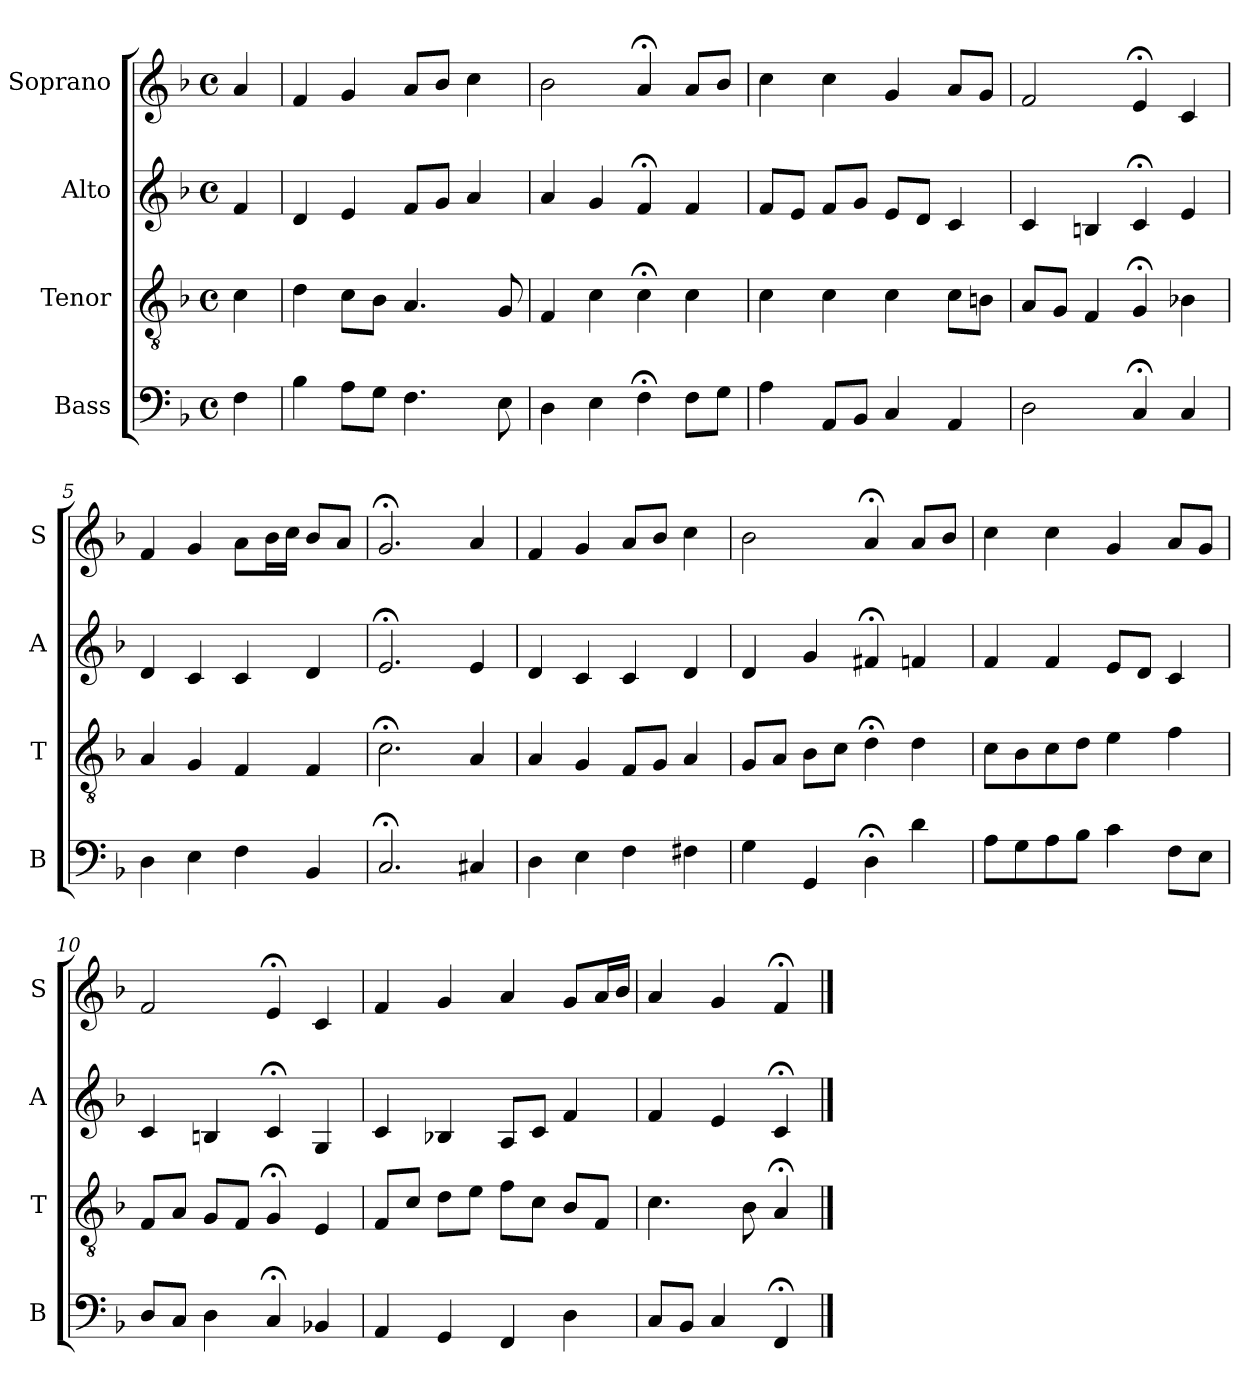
**kern	**kern	**kern	**kern
*part4	*part3	*part2	*part1
*staff4	*staff3	*staff2	*staff1
*I"Bass	*I"Tenor	*I"Alto	*I"Soprano
*I'B	*I'T	*I'A	*I'S
*clefF4	*clefGv2	*clefG2	*clefG2
*k[b-]	*k[b-]	*k[b-]	*k[b-]
*F:	*F:	*F:	*F:
*M4/4	*M4/4	*M4/4	*M4/4
*met(c)	*met(c)	*met(c)	*met(c)
*MM100	*MM100	*MM100	*MM100
=	=	=	=
4F	4c	4f	4a
=1	=1	=1	=1
4B-	4d	4d	4f
8AL	8cL	4e	4g
8GJ	8B-J	.	.
4.F	4.A	8fL	8aL
.	.	8gJ	8b-J
.	.	4a	4cc
8E	8G	.	.
=2	=2	=2	=2
4D	4F	4a	2b-
4E	4c	4g	.
4F;<	4c;<	4f;<	4a;<
8FL	4c	4f	8aL
8GJ	.	.	8b-J
=3	=3	=3	=3
4A	4c	8fL	4cc
.	.	8eJ	.
8AAL	4c	8fL	4cc
8BB-J	.	8gJ	.
4C	4c	8eL	4g
.	.	8dJ	.
4AA	8cL	4c	8aL
.	8BnJ	.	8gJ
=4	=4	=4	=4
2D	8AL	4c	2f
.	8GJ	.	.
.	4F	4Bn	.
4C;<	4G;<	4c;<	4e;<
4C	4B-X	4e	4c
=5	=5	=5	=5
4D	4A	4d	4f
4E	4G	4c	4g
4F	4F	4c	8aL
.	.	.	16b-L
.	.	.	16ccJJ
4BB-	4F	4d	8b-L
.	.	.	8aJ
=6	=6	=6	=6
2.C;<	2.c;<	2.e;<	2.g;<
4C#X	4A	4e	4a
=7	=7	=7	=7
4D	4A	4d	4f
4E	4G	4c	4g
4F	8FL	4c	8aL
.	8GJ	.	8b-J
4F#X	4A	4d	4cc
=8	=8	=8	=8
4G	8GL	4d	2b-
.	8AJ	.	.
4GG	8B-L	4g	.
.	8cJ	.	.
4D;<	4d;<	4f#X;<	4a;<
4d	4d	4fn	8aL
.	.	.	8b-J
=9	=9	=9	=9
8AL	8cL	4f	4cc
8G	8B-	.	.
8A	8c	4f	4cc
8B-J	8dJ	.	.
4c	4e	8eL	4g
.	.	8dJ	.
8FL	4f	4c	8aL
8EJ	.	.	8gJ
=10	=10	=10	=10
8DL	8FL	4c	2f
8CJ	8AJ	.	.
4D	8GL	4Bn	.
.	8FJ	.	.
4C;<	4G;<	4c;<	4e;<
4BB-Xi	4Ei	4Gi	4ci
=11	=11	=11	=11
4AA	8FL	4c	4f
.	8cJ	.	.
4GG	8dL	4B-X	4g
.	8eJ	.	.
4FF	8fL	8AL	4a
.	8cJ	8cJ	.
4D	8B-L	4f	8gL
.	8FJ	.	16aL
.	.	.	16b-JJ
=12	=12	=12	=12
8CL	4.c	4f	4a
8BB-J	.	.	.
4C	.	4e	4g
.	8B-	.	.
4FF;<	4A;<	4c;<	4f;<
==	==	==	==
*-	*-	*-	*-
